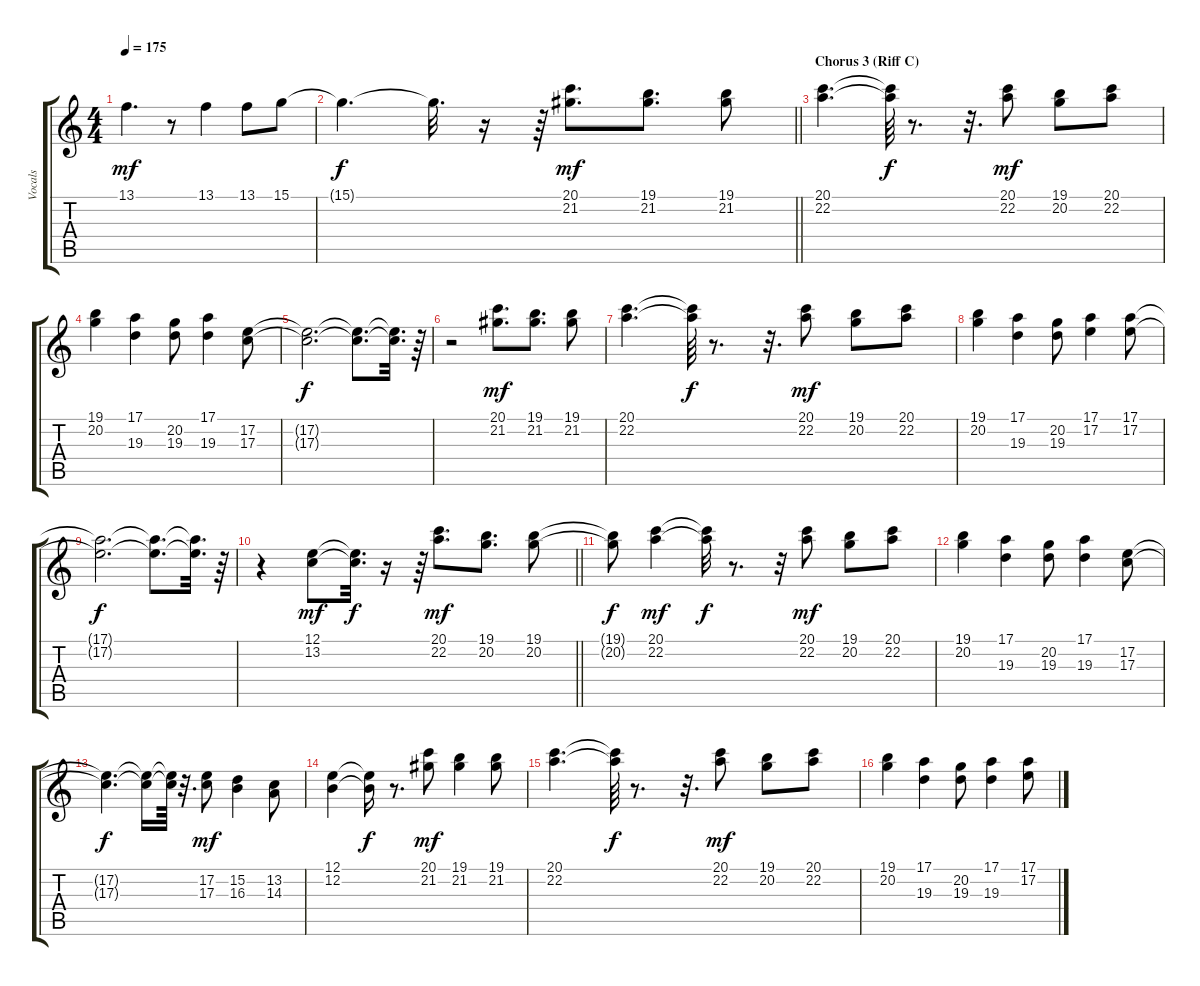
\track ("Vocals" "Vocals") {instrument tenorsax}
\staff {score tabs}
\tuning (E4 B3 G3 D3 A2 E2) {hide}
\ts (4 4)
\tempo 175
\clef g2
\ks c
13.1.4{d dy mf} r.8 13.1.4 13.1.8 15.1.8 |
\barLineRight lightlight
15.1{t}.4{d dy f} 15.1{t}.32{d} r.16 r.64 (20.1 21.2).8{d dy mf} (19.1 21.2).8{d} (19.1 21.2).8 |
\section ("" "Chorus 3 (Riff C)")
(20.1 22.2).4{d} (20.1{t} 22.2{t}).64{dy f} r.8{d} r.32{d} (20.1 22.2).8{dy mf} (19.1 20.2).8 (20.1 22.2).8 |
(19.1 20.2).4 (17.1 19.3).4 (20.2 19.3).8 (17.1 19.3).4 (17.2 17.3).8 |
(17.2{t} 17.3{t}).2{d dy f} (17.2{t} 17.3{t}).8{d} (17.2{t} 17.3{t}).32{d} r.64 |
r.2 (20.1 21.2).8{d dy mf} (19.1 21.2).8{d} (19.1 21.2).8 |
(20.1 22.2).4{d} (20.1{t} 22.2{t}).64{dy f} r.8{d} r.32{d} (20.1 22.2).8{dy mf} (19.1 20.2).8 (20.1 22.2).8 |
(19.1 20.2).4 (17.1 19.3).4 (20.2 19.3).8 (17.1 17.2).4 (17.1 17.2).8 |
(17.1{t} 17.2{t}).2{d dy f} (17.1{t} 17.2{t}).8{d} (17.1{t} 17.2{t}).32{d} r.64 |
\barLineRight lightlight
r.4 (12.1 13.2).8{dy mf} (12.1{t} 13.2{t}).32{d dy f} r.16 r.64 (20.1 22.2).8{d dy mf} (19.1 20.2).8{d} (19.1 20.2).8 |
(19.1{t} 20.2{t}).8{dy f} (20.1 22.2).4{dy mf} (20.1{t} 22.2{t}).32{dy f} r.8{d} r.32 (20.1 22.2).8{dy mf} (19.1 20.2).8 (20.1 22.2).8 |
(19.1 20.2).4 (17.1 19.3).4 (20.2 19.3).8 (17.1 19.3).4 (17.2 17.3).8 |
(17.2{t} 17.3{t}).4{d dy f} (17.2{t} 17.3{t}).16 (17.2{t} 17.3{t}).64 r.32{d} (17.2 17.3).8{dy mf} (15.2 16.3).4 (13.2 14.3).8 |
(12.1 12.2).4 (12.1{t} 12.2{t}).16{dy f} r.8{d} (20.1 21.2).8{dy mf} (19.1 21.2).4 (19.1 21.2).8 |
(20.1 22.2).4{d} (20.1{t} 22.2{t}).64{dy f} r.8{d} r.32{d} (20.1 22.2).8{dy mf} (19.1 20.2).8 (20.1 22.2).8 |
(19.1 20.2).4 (17.1 19.3).4 (20.2 19.3).8 (17.1 19.3).4 (17.1 17.2).8
